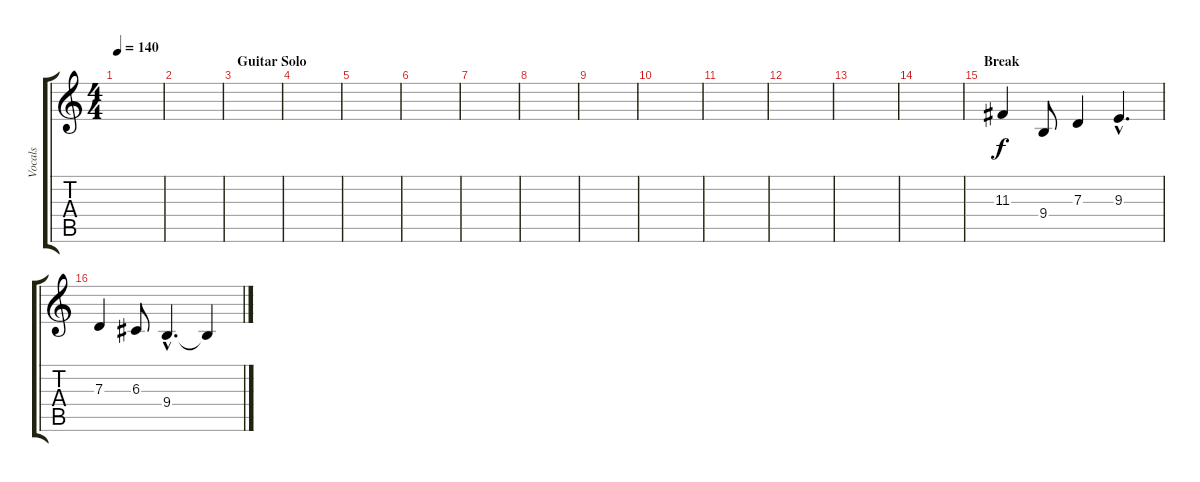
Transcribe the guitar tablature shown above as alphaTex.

\track ("Vocals" "Vocals") {instrument lead1square}
\staff {score tabs}
\tuning (E4 B3 G3 D3 A2 E2) {hide}
\ts (4 4)
\tempo 140
\clef g2
\ks c
|
|
\section ("" "Guitar Solo")
|
|
|
|
|
|
|
|
|
|
|
|
\section ("" "Break")
11.3.4 9.4.8 7.3.4 9.3{hac}.4{d} |
7.3.4 6.3.8 9.4{hac}.4{d} 9.4{t}.4
